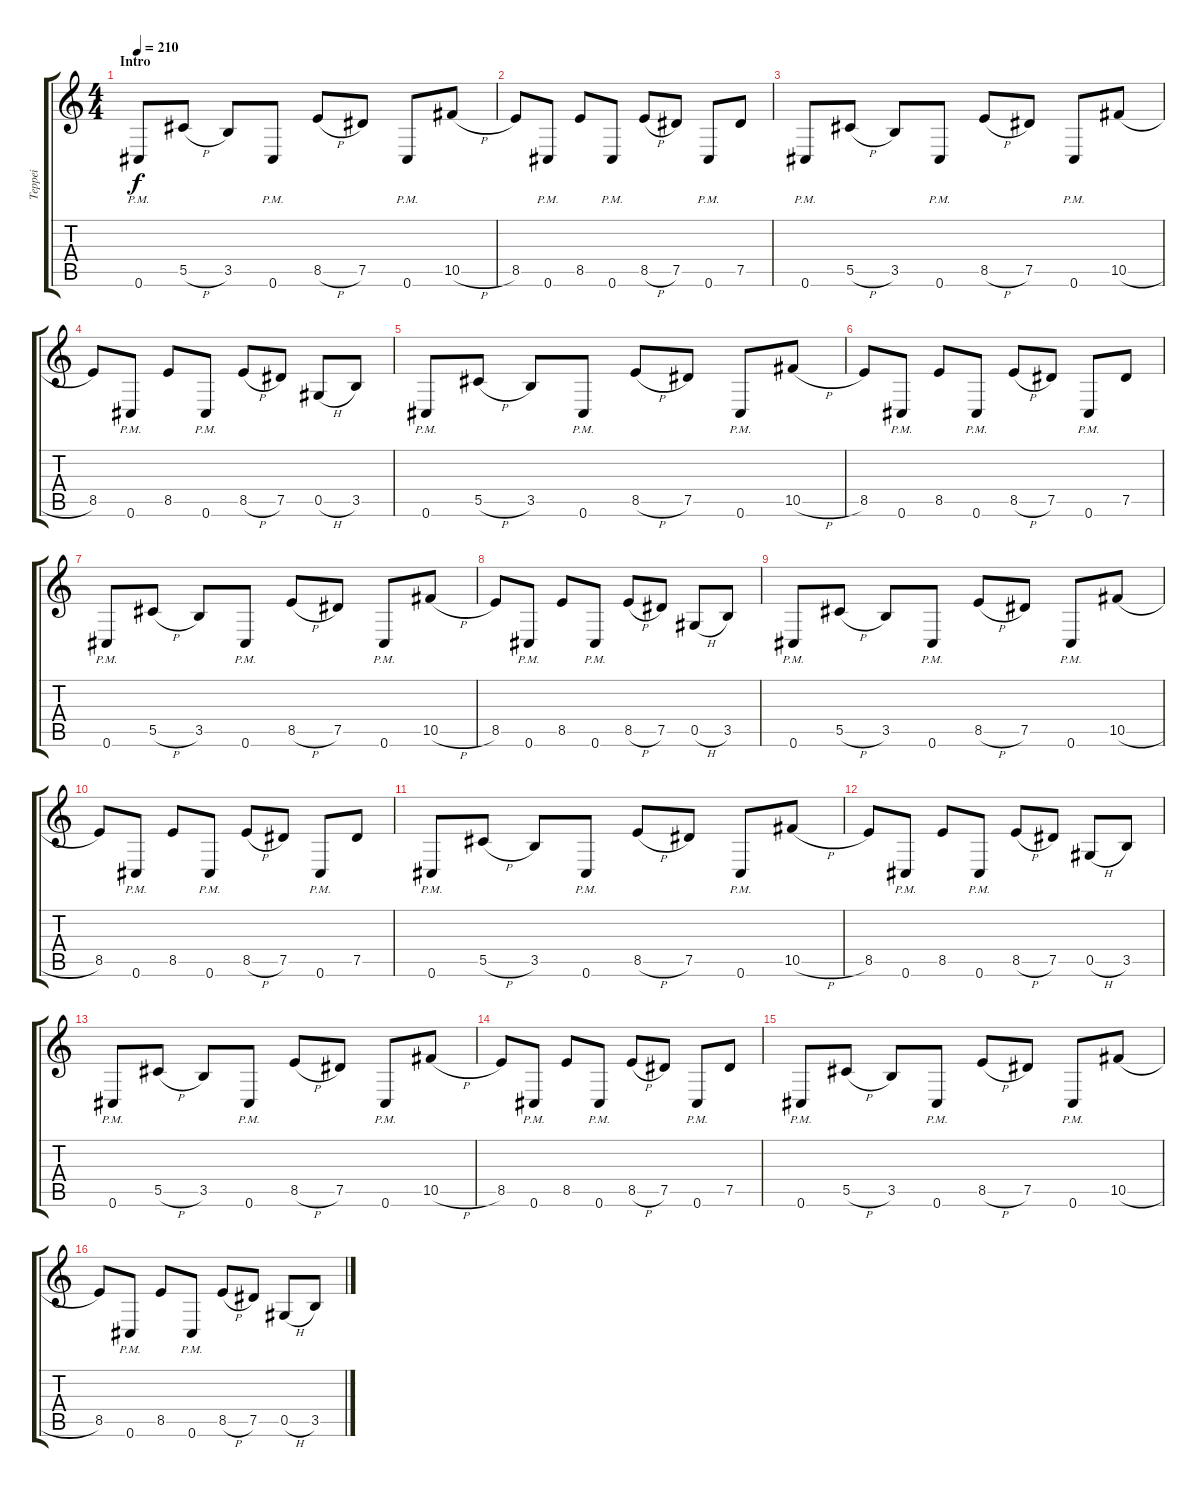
\track ("Teppei" "Teppei") {instrument overdrivenguitar}
\staff {score tabs}
\tuning (Eb4 Bb3 Gb3 Db3 Ab2 Db2) {hide}
\ts (4 4)
\section ("" "Intro")
\tempo 210
\clef g2
\ks c
0.6{pm}.8{dy f instrument overdrivenguitar} 5.5{h}.8 3.5.8 0.6{pm}.8 8.5{h}.8 7.5.8 0.6{pm}.8 10.5{h}.8 |
8.5.8 0.6{pm}.8 8.5.8 0.6{pm}.8 8.5{h}.8 7.5.8 0.6{pm}.8 7.5.8 |
0.6{pm}.8 5.5{h}.8 3.5.8 0.6{pm}.8 8.5{h}.8 7.5.8 0.6{pm}.8 10.5{h}.8 |
8.5.8 0.6{pm}.8 8.5.8 0.6{pm}.8 8.5{h}.8 7.5.8 0.5{h}.8 3.5.8 |
0.6{pm}.8 5.5{h}.8 3.5.8 0.6{pm}.8 8.5{h}.8 7.5.8 0.6{pm}.8 10.5{h}.8 |
8.5.8 0.6{pm}.8 8.5.8 0.6{pm}.8 8.5{h}.8 7.5.8 0.6{pm}.8 7.5.8 |
0.6{pm}.8 5.5{h}.8 3.5.8 0.6{pm}.8 8.5{h}.8 7.5.8 0.6{pm}.8 10.5{h}.8 |
8.5.8 0.6{pm}.8 8.5.8 0.6{pm}.8 8.5{h}.8 7.5.8 0.5{h}.8 3.5.8 |
0.6{pm}.8 5.5{h}.8 3.5.8 0.6{pm}.8 8.5{h}.8 7.5.8 0.6{pm}.8 10.5{h}.8 |
8.5.8 0.6{pm}.8 8.5.8 0.6{pm}.8 8.5{h}.8 7.5.8 0.6{pm}.8 7.5.8 |
0.6{pm}.8 5.5{h}.8 3.5.8 0.6{pm}.8 8.5{h}.8 7.5.8 0.6{pm}.8 10.5{h}.8 |
8.5.8 0.6{pm}.8 8.5.8 0.6{pm}.8 8.5{h}.8 7.5.8 0.5{h}.8 3.5.8 |
0.6{pm}.8 5.5{h}.8 3.5.8 0.6{pm}.8 8.5{h}.8 7.5.8 0.6{pm}.8 10.5{h}.8 |
8.5.8 0.6{pm}.8 8.5.8 0.6{pm}.8 8.5{h}.8 7.5.8 0.6{pm}.8 7.5.8 |
0.6{pm}.8 5.5{h}.8 3.5.8 0.6{pm}.8 8.5{h}.8 7.5.8 0.6{pm}.8 10.5{h}.8 |
8.5.8 0.6{pm}.8 8.5.8 0.6{pm}.8 8.5{h}.8 7.5.8 0.5{h}.8 3.5.8
